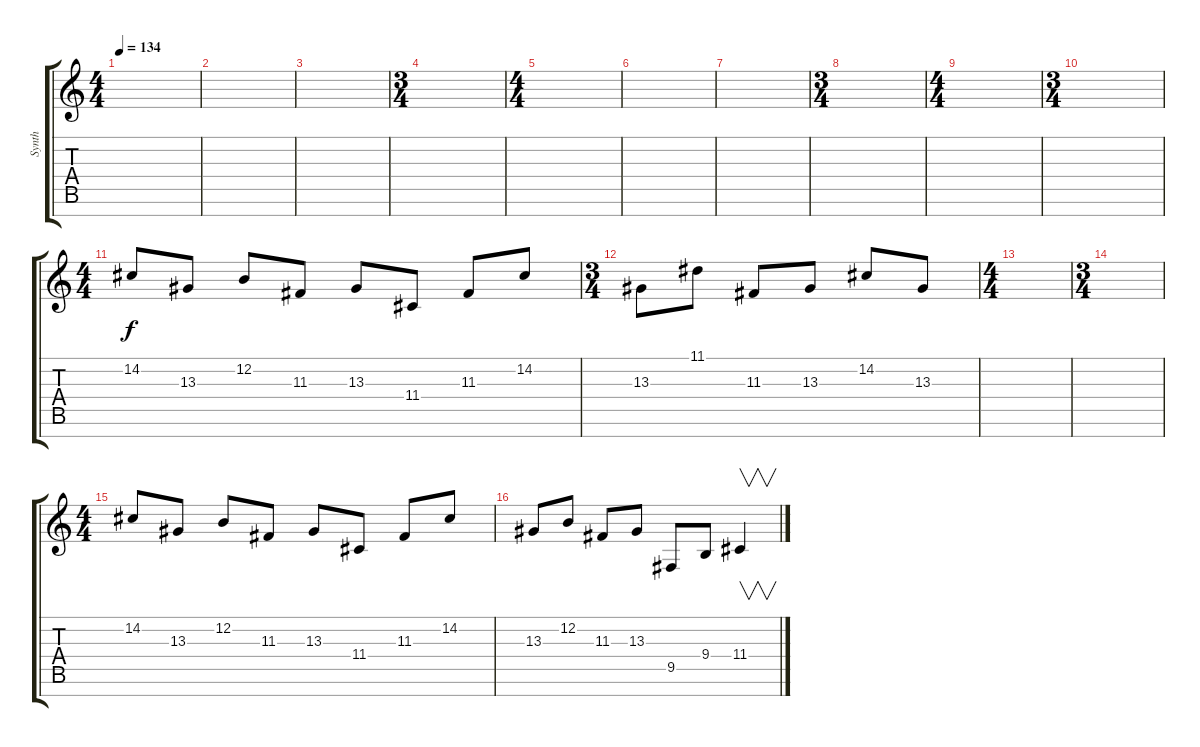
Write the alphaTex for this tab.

\track ("Synth" "Synth") {instrument reedorgan}
\staff {score tabs}
\tuning (E4 B3 G3 D3 A2 E2 B1) {hide}
\ts (4 4)
\tempo 134
\clef g2
\ks c
|
|
|
\ts (3 4)
|
\ts (4 4)
|
|
|
\ts (3 4)
|
\ts (4 4)
|
\ts (3 4)
|
\ts (4 4)
14.2.8 13.3.8 12.2.8 11.3.8 13.3.8 11.4.8 11.3.8 14.2.8 |
\ts (3 4)
13.3.8 11.1.8 11.3.8 13.3.8 14.2.8 13.3.8 |
\ts (4 4)
|
\ts (3 4)
|
\ts (4 4)
14.2.8 13.3.8 12.2.8 11.3.8 13.3.8 11.4.8 11.3.8 14.2.8 |
13.3.8 12.2.8 11.3.8 13.3.8 9.5.8 9.4.8 11.4.4{v}
